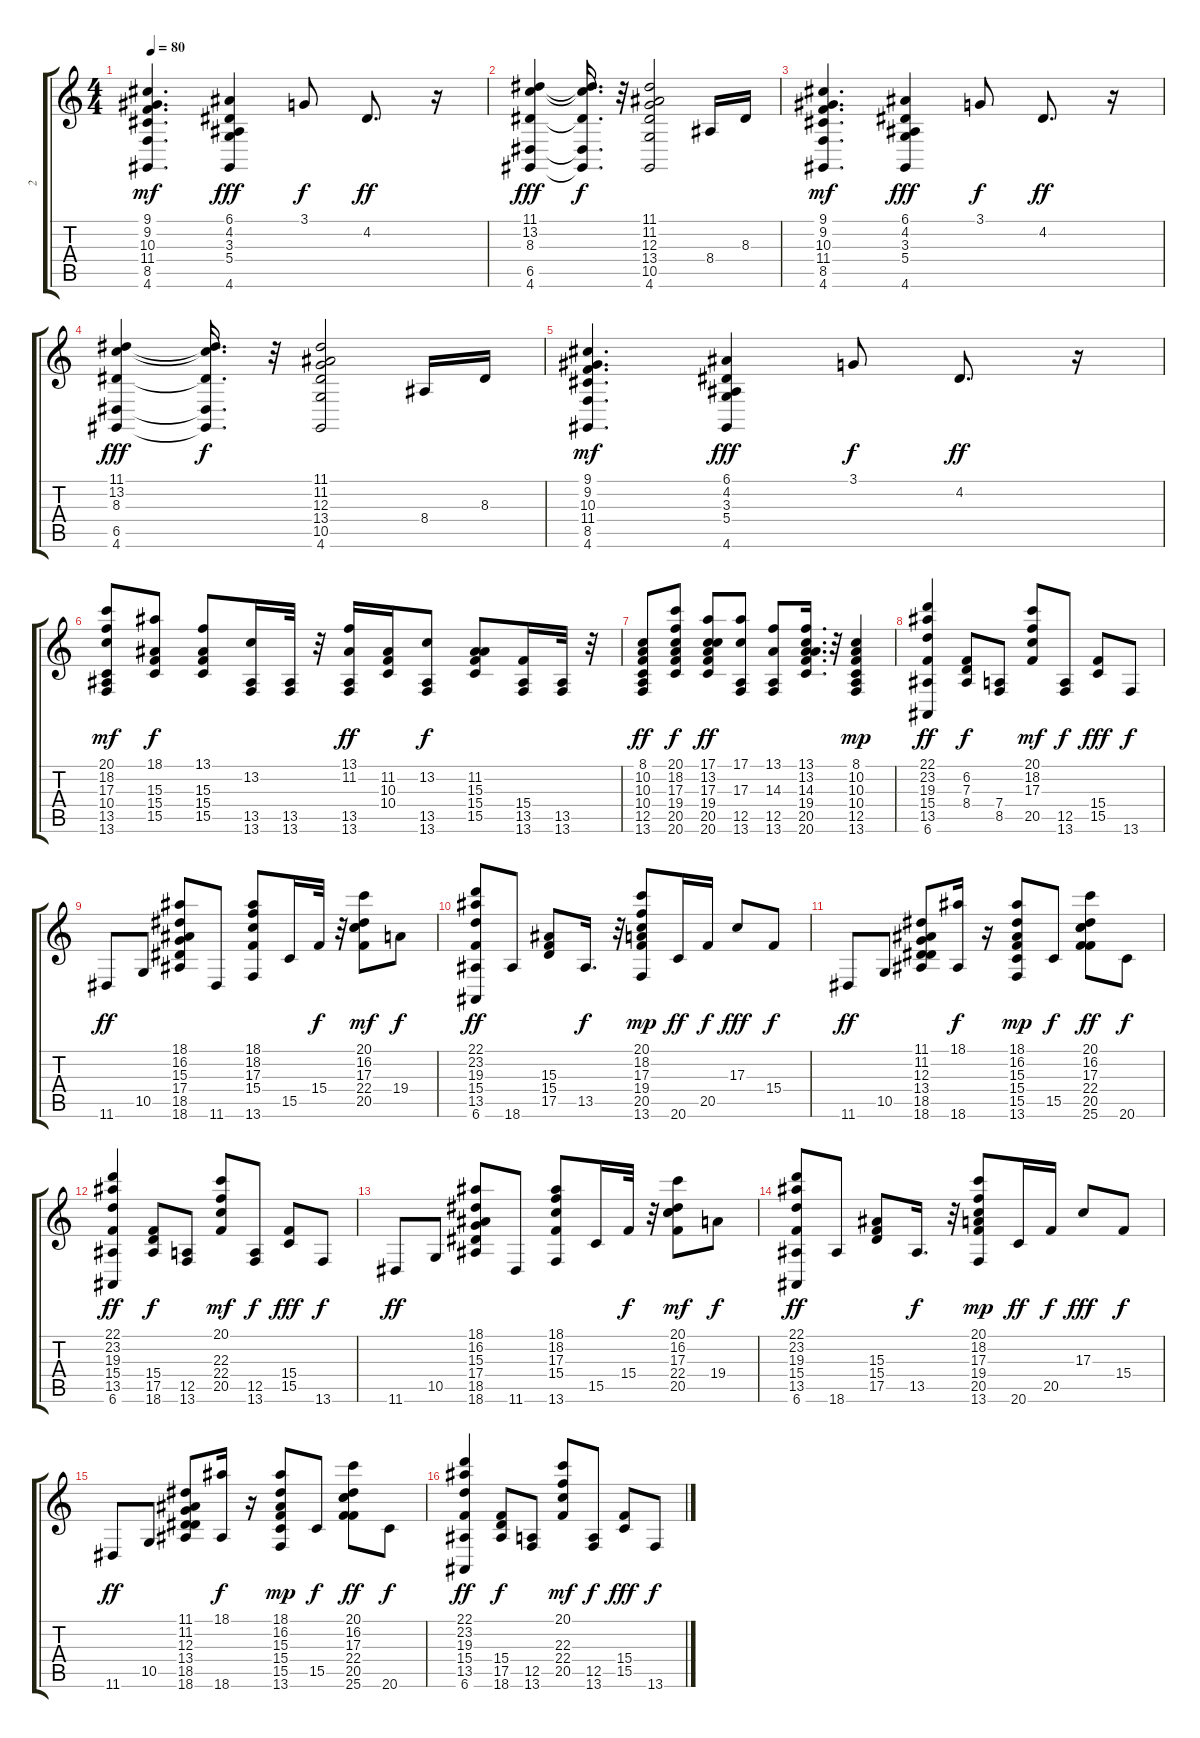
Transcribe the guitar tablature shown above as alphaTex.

\track ("2" "2") {instrument brightacousticpiano}
\staff {score tabs}
\tuning (E4 B3 G3 D3 A2 E2) {hide}
\ts (4 4)
\tempo 80
\clef g2
\ks c
(9.1 9.2 10.3 11.4 8.5 4.6).4{d dy mf} (6.1 4.2 3.3 5.4 4.6).4{dy fff} 3.1.8{dy f} 4.2.8{d dy ff} r.16 |
(11.1 13.2 8.3 6.5 4.6).4{dy fff} (11.1{t} 13.2{t} 8.3{t} 6.5{t} 4.6{t}).16{d dy f} r.32 (11.1 11.2 12.3 13.4 10.5 4.6).2 8.4.16 8.3.16 |
(9.1 9.2 10.3 11.4 8.5 4.6).4{d dy mf} (6.1 4.2 3.3 5.4 4.6).4{dy fff} 3.1.8{dy f} 4.2.8{d dy ff} r.16 |
(11.1 13.2 8.3 6.5 4.6).4{dy fff} (11.1{t} 13.2{t} 8.3{t} 6.5{t} 4.6{t}).16{d dy f} r.32 (11.1 11.2 12.3 13.4 10.5 4.6).2 8.4.16 8.3.16 |
(9.1 9.2 10.3 11.4 8.5 4.6).4{d dy mf} (6.1 4.2 3.3 5.4 4.6).4{dy fff} 3.1.8{dy f} 4.2.8{d dy ff} r.16 |
(20.1 18.2 17.3 10.4 13.5 13.6).8{dy mf} (18.1 15.3 15.4 15.5).8{dy f} (13.1 15.3 15.4 15.5).8 (13.2 13.5 13.6).16 (13.5 13.6).32 r.32 (13.1 11.2 13.5 13.6).16{dy ff} (11.2 10.3 10.4).16 (13.2 13.5 13.6).8{dy f} (11.2 15.3 15.4 15.5).8 (15.4 13.5 13.6).16 (13.5 13.6).32 r.32 |
(8.1 10.2 10.3 10.4 12.5 13.6).8{dy ff} (20.1 18.2 17.3 19.4 20.5 20.6).8{dy f} (17.1 13.2 17.3 19.4 20.5 20.6).8{dy ff} (17.1 17.3 12.5 13.6).8 (13.1 14.3 12.5 13.6).8 (13.1 13.2 14.3 19.4 20.5 20.6).16{d} r.32 (8.1 10.2 10.3 10.4 12.5 13.6).4{dy mp} |
(22.1 23.2 19.3 15.4 13.5 6.6).4{dy ff} (6.2 7.3 8.4).8{dy f} (7.4 8.5).8 (20.1 18.2 17.3 20.5).8{dy mf} (12.5 13.6).8{dy f} (15.4 15.5).8{dy fff} 13.6.8{dy f} |
11.6.8{dy ff} 10.5.8 (18.1 16.2 15.3 17.4 18.5 18.6).8 11.6.8 (18.1 18.2 17.3 15.4 13.6).8 15.5.16 15.4.32{dy f} r.32 (20.1 16.2 17.3 22.4 20.5).8{dy mf} 19.4.8{dy f} |
(22.1 23.2 19.3 15.4 13.5 6.6).8{dy ff} 18.6.8 (15.3 15.4 17.5).8 13.5.16{d dy f} r.32 (20.1 18.2 17.3 19.4 20.5 13.6).8{dy mp} 20.6.16{dy ff} 20.5.16{dy f} 17.3.8{dy fff} 15.4.8{dy f} |
11.6.8{dy ff} 10.5.8 (11.1 11.2 12.3 13.4 18.5 18.6).8 (18.1 18.6).16{dy f} r.16 (18.1 16.2 15.3 15.4 15.5 13.6).8{dy mp} 15.5.8{dy f} (20.1 16.2 17.3 22.4 20.5 25.6).8{dy ff} 20.6.8{dy f} |
(22.1 23.2 19.3 15.4 13.5 6.6).4{dy ff} (15.4 17.5 18.6).8{dy f} (12.5 13.6).8 (20.1 22.3 22.4 20.5).8{dy mf} (12.5 13.6).8{dy f} (15.4 15.5).8{dy fff} 13.6.8{dy f} |
11.6.8{dy ff} 10.5.8 (18.1 16.2 15.3 17.4 18.5 18.6).8 11.6.8 (18.1 18.2 17.3 15.4 13.6).8 15.5.16 15.4.32{dy f} r.32 (20.1 16.2 17.3 22.4 20.5).8{dy mf} 19.4.8{dy f} |
(22.1 23.2 19.3 15.4 13.5 6.6).8{dy ff} 18.6.8 (15.3 15.4 17.5).8 13.5.16{d dy f} r.32 (20.1 18.2 17.3 19.4 20.5 13.6).8{dy mp} 20.6.16{dy ff} 20.5.16{dy f} 17.3.8{dy fff} 15.4.8{dy f} |
11.6.8{dy ff} 10.5.8 (11.1 11.2 12.3 13.4 18.5 18.6).8 (18.1 18.6).16{dy f} r.16 (18.1 16.2 15.3 15.4 15.5 13.6).8{dy mp} 15.5.8{dy f} (20.1 16.2 17.3 22.4 20.5 25.6).8{dy ff} 20.6.8{dy f} |
(22.1 23.2 19.3 15.4 13.5 6.6).4{dy ff} (15.4 17.5 18.6).8{dy f} (12.5 13.6).8 (20.1 22.3 22.4 20.5).8{dy mf} (12.5 13.6).8{dy f} (15.4 15.5).8{dy fff} 13.6.8{dy f}
